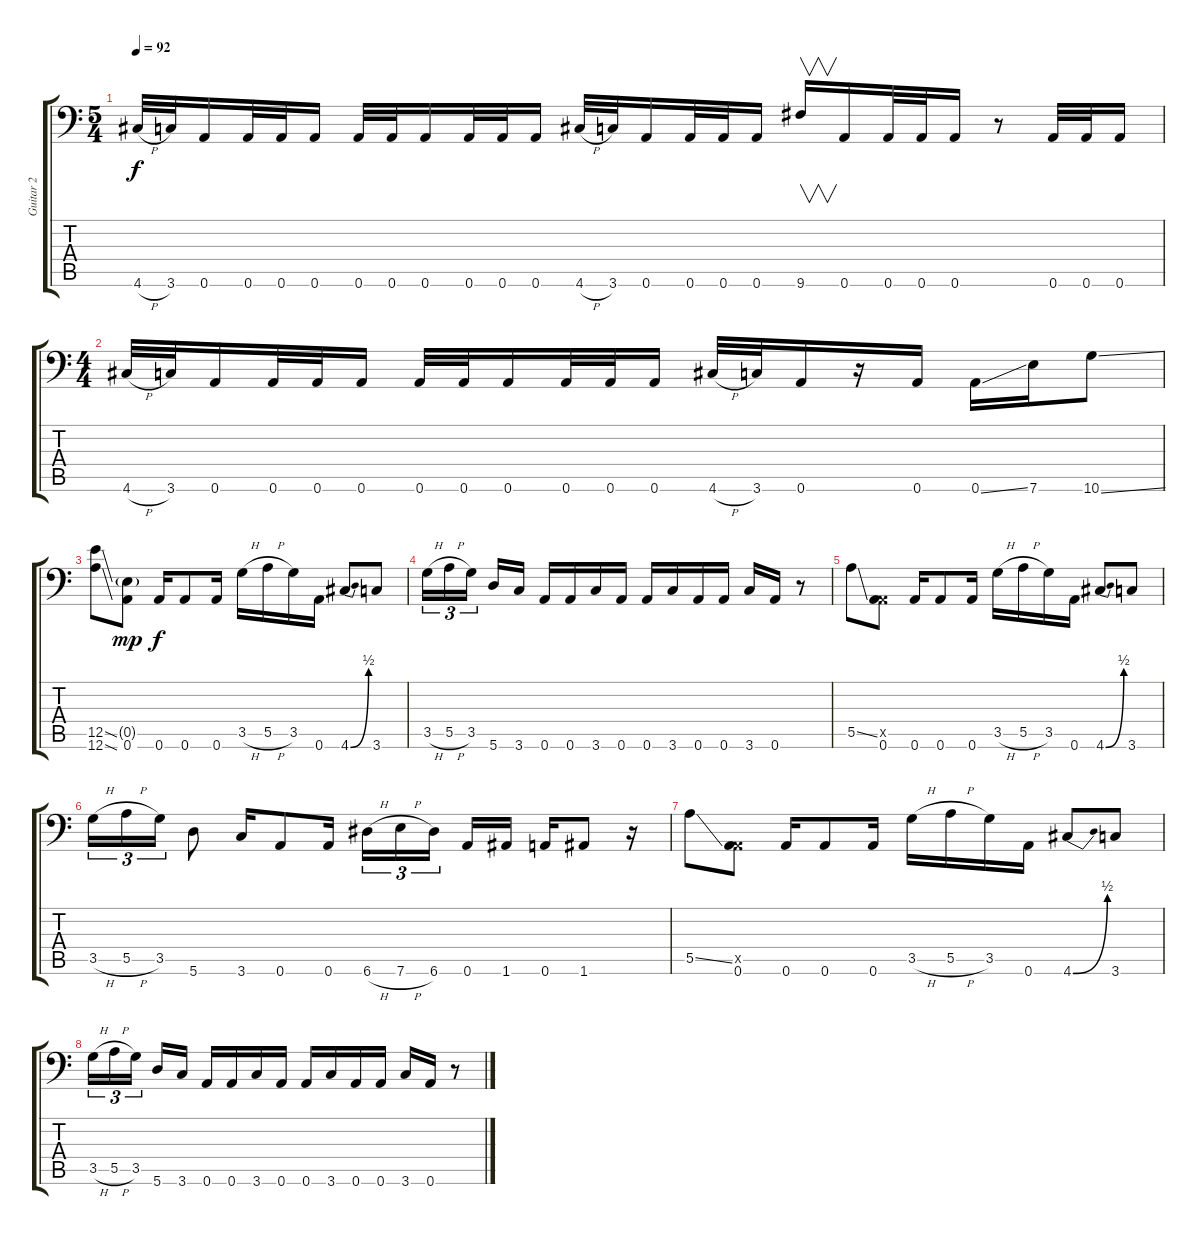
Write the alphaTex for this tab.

\track ("Guitar 2" "Guitar 2") {instrument distortionguitar}
\staff {score tabs}
\tuning (B3 Gb3 D3 A2 E2 A1) {hide}
\ts (5 4)
\tempo 92
\clef f4
\ks c
4.6{h}.32{dy f} 3.6.32 0.6.16 0.6.32 0.6.32 0.6.16 0.6.32 0.6.32 0.6.16 0.6.32 0.6.32 0.6.16 4.6{h}.32 3.6.32 0.6.16 0.6.32 0.6.32 0.6.16 9.6.16{v} 0.6.16 0.6.32 0.6.32 0.6.16 r.8 0.6.32 0.6.32 0.6.16 |
\ts (4 4)
4.6{h}.32 3.6.32 0.6.16 0.6.32 0.6.32 0.6.16 0.6.32 0.6.32 0.6.16 0.6.32 0.6.32 0.6.16 4.6{h}.32 3.6.32 0.6.16 r.16 0.6.16 0.6{ss}.16 7.6.16 10.6{ss}.8 |
(12.5{ss} 12.6{ss}).8 (0.5{g} 0.6).8{dy mp} 0.6.16{dy f} 0.6.8 0.6.16 3.5{h}.16 5.5{h}.16 3.5.16 0.6.16 4.6{be (bend 0 0 60 2)}.8 3.6.8 |
3.5{h}.16{tu (3 2)} 5.5{h}.16{tu (3 2)} 3.5.16{tu (3 2)} 5.6.16 3.6.16 0.6.16 0.6.16 3.6.16 0.6.16 0.6.16 3.6.16 0.6.16 0.6.16 3.6.16 0.6.16 r.8 |
5.5{ss}.8 (-7.5{x} 0.6).8 0.6.16 0.6.8 0.6.16 3.5{h}.16 5.5{h}.16 3.5.16 0.6.16 4.6{be (bend 0 0 60 2)}.8 3.6.8 |
3.5{h}.16{tu (3 2)} 5.5{h}.16{tu (3 2)} 3.5.16{tu (3 2)} 5.6.8 3.6.16 0.6.8 0.6.16 6.6{h}.16{tu (3 2)} 7.6{h}.16{tu (3 2)} 6.6.16{tu (3 2)} 0.6.16 1.6.16 0.6.16 1.6.8 r.16 |
5.5{ss}.8 (-7.5{x} 0.6).8 0.6.16 0.6.8 0.6.16 3.5{h}.16 5.5{h}.16 3.5.16 0.6.16 4.6{be (bend 0 0 60 2)}.8 3.6.8 |
3.5{h}.16{tu (3 2)} 5.5{h}.16{tu (3 2)} 3.5.16{tu (3 2)} 5.6.16 3.6.16 0.6.16 0.6.16 3.6.16 0.6.16 0.6.16 3.6.16 0.6.16 0.6.16 3.6.16 0.6.16 r.8
